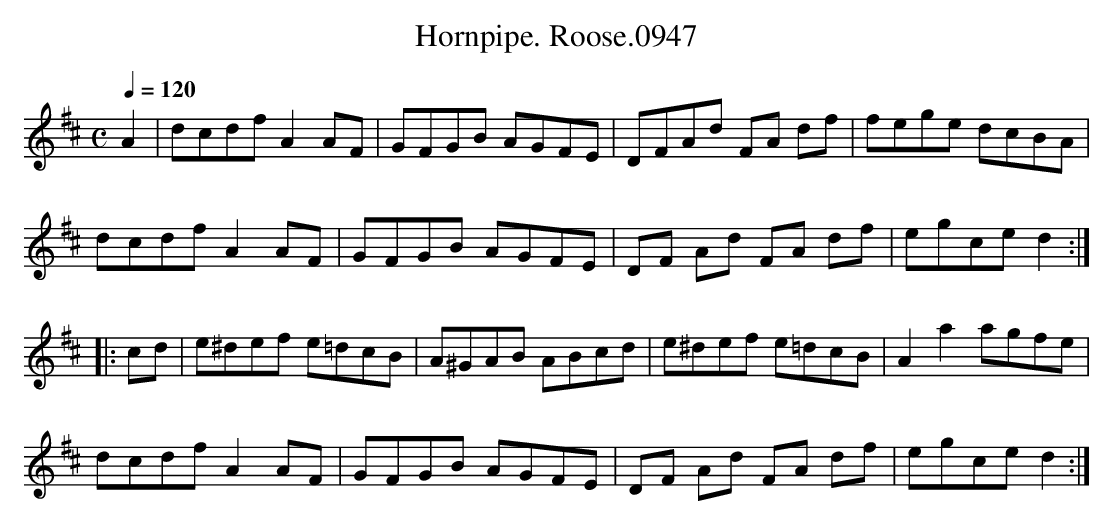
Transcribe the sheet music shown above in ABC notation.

X:1
T:Hornpipe. Roose.0947
M:C
L:1/8
Q:1/4=120
K:D
A2 | dcdf A2AF | GFGB AGFE | DFAd FA df | fege dcBA |
dcdf A2AF | GFGB AGFE | DF Ad FA df | egce d2 :|
|: cd | e^def e=dcB | A^GAB ABcd | e^def e=dcB | A2a2 agfe |
dcdf A2AF | GFGB AGFE | DF Ad FA df | egce d2 :|
